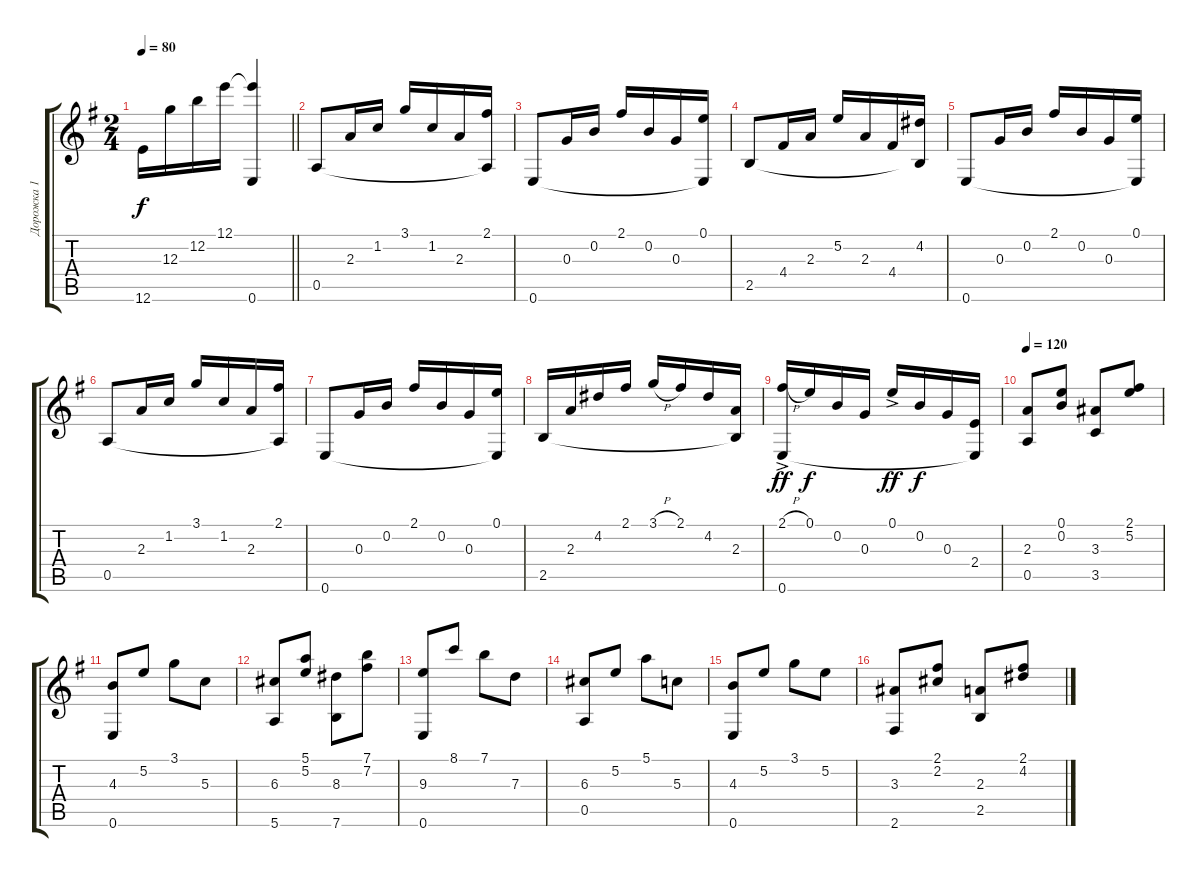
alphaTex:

\track ("Дорожка 1" "Дорожка 1") {instrument acousticguitarnylon}
\staff {score tabs}
\tuning (E4 B3 G3 D3 A2 E2) {hide}
\ts (2 4)
\tempo 80
\clef g2
\barLineRight lightlight
\ks g
12.6.16{dy f} 12.3.16 12.2.16 12.1.16 (12.1{t} 0.6).4 |
0.5.8 2.3.16 1.2.16 3.1.16 1.2.16 2.3.16 (2.1 0.5{t}).16 |
0.6.8 0.3.16 0.2.16 2.1.16 0.2.16 0.3.16 (0.1 0.6{t}).16 |
2.5.8 4.4.16 2.3.16 5.2.16 2.3.16 4.4.16 (4.2 2.5{t}).16 |
0.6.8 0.3.16 0.2.16 2.1.16 0.2.16 0.3.16 (0.1 0.6{t}).16 |
0.5.8 2.3.16 1.2.16 3.1.16 1.2.16 2.3.16 (2.1 0.5{t}).16 |
0.6.8 0.3.16 0.2.16 2.1.16 0.2.16 0.3.16 (0.1 0.6{t}).16 |
2.5.16 2.3.16 4.2.16 2.1.16 3.1{h}.16 2.1.16 4.2.16 (2.3 2.5{t}).16 |
(2.1{h ac} 0.6).16{dy ff} 0.1.16{dy f} 0.2.16 0.3.16 0.1{ac}.16{dy ff} 0.2.16{dy f} 0.3.16 (2.4 0.6{t}).16 |
\tempo 120
(2.3 0.5).8 (0.1 0.2).8 (3.3 3.5).8 (2.1 5.2).8 |
(4.3 0.6).8 5.2.8 3.1.8 5.3.8 |
(6.3 5.6).8 (5.1 5.2).8 (8.3 7.6).8 (7.1 7.2).8 |
(9.3 0.6).8 8.1.8 7.1.8 7.3.8 |
(6.3 0.5).8 5.2.8 5.1.8 5.3.8 |
(4.3 0.6).8 5.2.8 3.1.8 5.2.8 |
(3.3 2.6).8 (2.1 2.2).8 (2.3 2.5).8 (2.1 4.2).8
